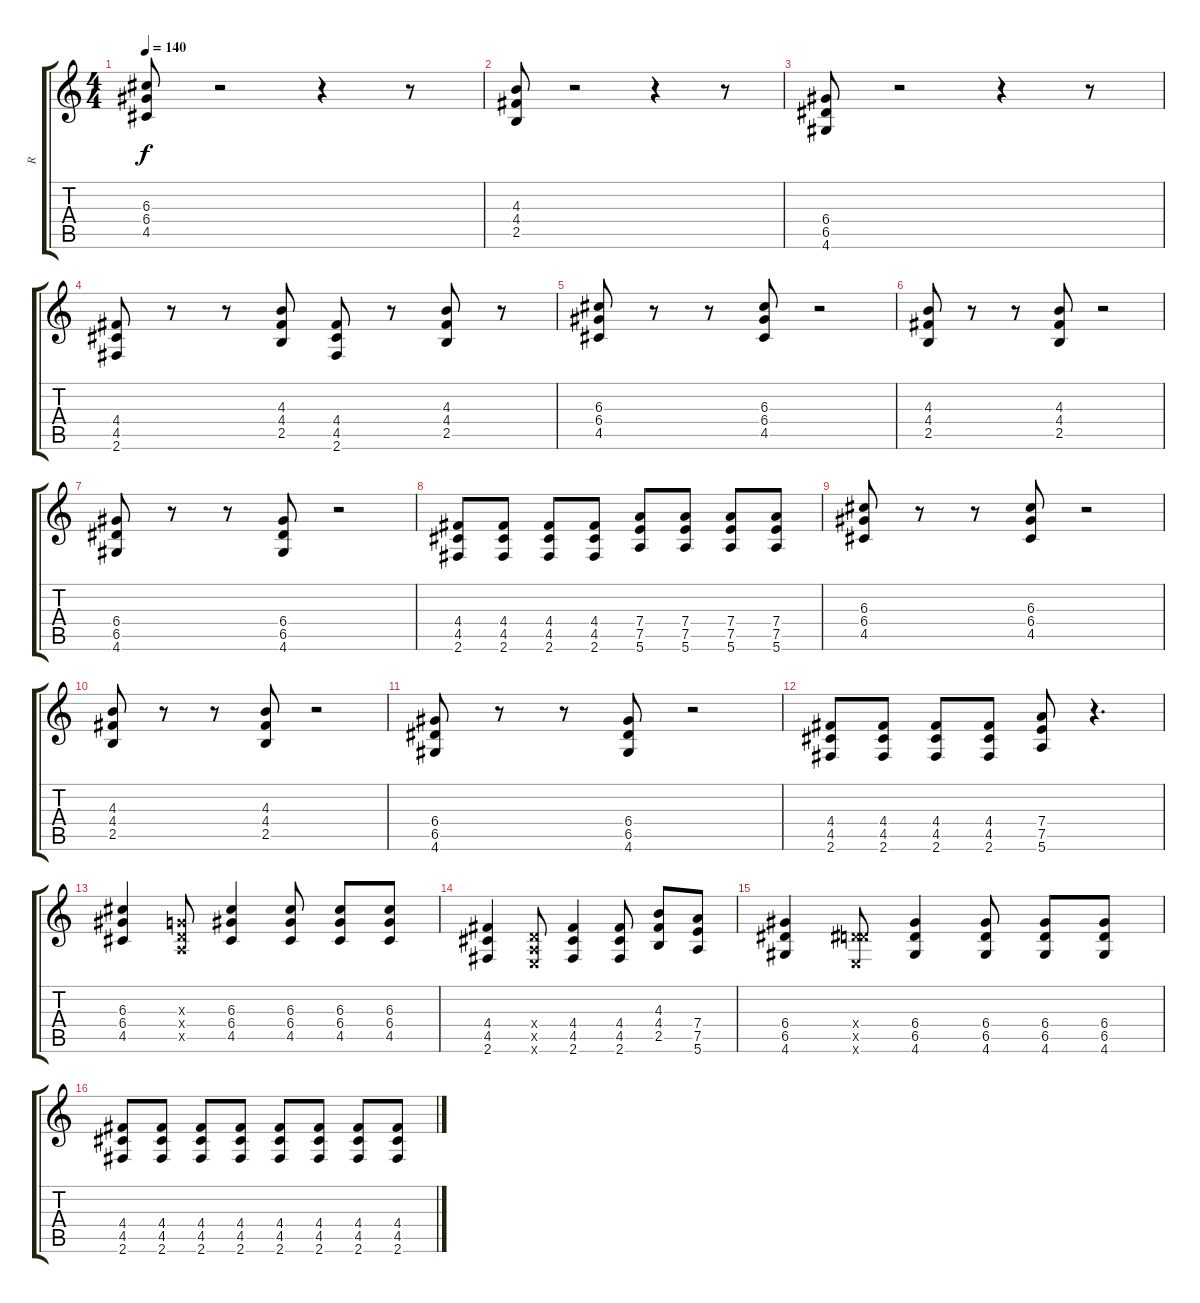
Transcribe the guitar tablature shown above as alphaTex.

\track ("R" "R") {instrument overdrivenguitar}
\staff {score tabs}
\tuning (E4 B3 G3 D3 A2 E2) {hide}
\ts (4 4)
\tempo 140
\clef g2
\ks c
(6.3 6.4 4.5).8{dy f} r.2 r.4 r.8 |
(4.3 4.4 2.5).8 r.2 r.4 r.8 |
(6.4 6.5 4.6).8 r.2 r.4 r.8 |
(4.4 4.5 2.6).8 r.8 r.8 (4.3 4.4 2.5).8 (4.4 4.5 2.6).8 r.8 (4.3 4.4 2.5).8 r.8 |
(6.3 6.4 4.5).8 r.8 r.8 (6.3 6.4 4.5).8 r.2 |
(4.3 4.4 2.5).8 r.8 r.8 (4.3 4.4 2.5).8 r.2 |
(6.4 6.5 4.6).8 r.8 r.8 (6.4 6.5 4.6).8 r.2 |
(4.4 4.5 2.6).8 (4.4 4.5 2.6).8 (4.4 4.5 2.6).8 (4.4 4.5 2.6).8 (7.4 7.5 5.6).8 (7.4 7.5 5.6).8 (7.4 7.5 5.6).8 (7.4 7.5 5.6).8 |
(6.3 6.4 4.5).8 r.8 r.8 (6.3 6.4 4.5).8 r.2 |
(4.3 4.4 2.5).8 r.8 r.8 (4.3 4.4 2.5).8 r.2 |
(6.4 6.5 4.6).8 r.8 r.8 (6.4 6.5 4.6).8 r.2 |
(4.4 4.5 2.6).8 (4.4 4.5 2.6).8 (4.4 4.5 2.6).8 (4.4 4.5 2.6).8 (7.4 7.5 5.6).8 r.4{d} |
(6.3 6.4 4.5).4 (0.3{x} 0.4{x} 0.5{x}).8 (6.3 6.4 4.5).4 (6.3 6.4 4.5).8 (6.3 6.4 4.5).8 (6.3 6.4 4.5).8 |
(4.4 4.5 2.6).4 (0.4{x} 0.5{x} 0.6{x}).8 (4.4 4.5 2.6).4 (4.4 4.5 2.6).8 (4.3 4.4 2.5).8 (7.4 7.5 5.6).8 |
(6.4 6.5 4.6).4 (0.4{x} 6.5{x} 0.6{x}).8 (6.4 6.5 4.6).4 (6.4 6.5 4.6).8 (6.4 6.5 4.6).8 (6.4 6.5 4.6).8 |
(4.4 4.5 2.6).8 (4.4 4.5 2.6).8 (4.4 4.5 2.6).8 (4.4 4.5 2.6).8 (4.4 4.5 2.6).8 (4.4 4.5 2.6).8 (4.4 4.5 2.6).8 (4.4 4.5 2.6).8
